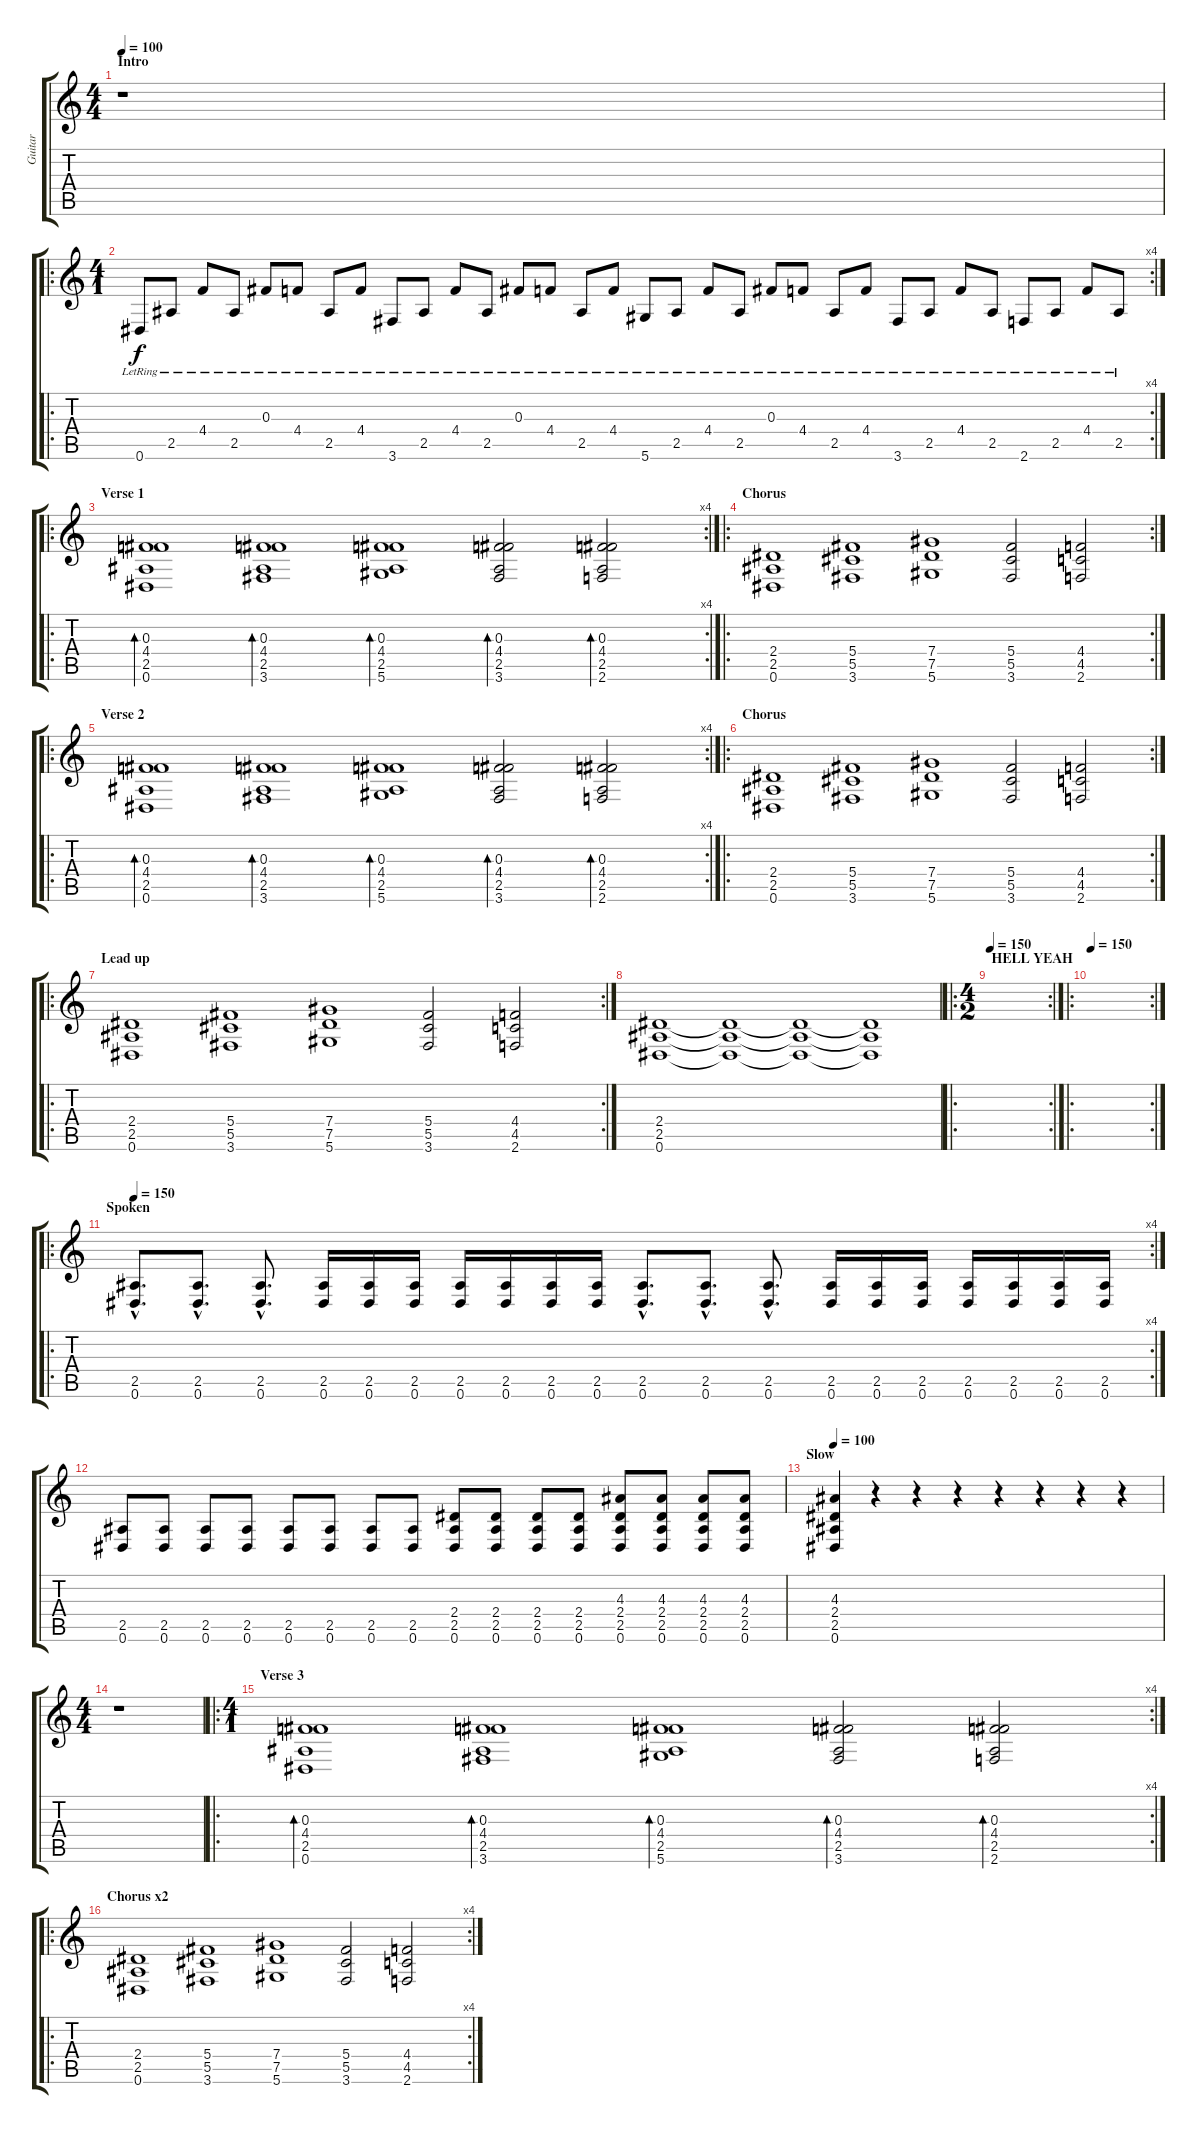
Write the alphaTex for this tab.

\track ("Guitar" "Guitar") {instrument electricguitarclean}
\staff {score tabs}
\tuning (Eb4 Bb3 Gb3 Db3 Ab2 Eb2) {hide}
\ts (4 4)
\section ("" "Intro")
\tempo 100
\clef g2
\ks c
r.1{dy f instrument electricguitarclean} |
\ro
\rc 4
\ts (4 1)
0.6{lr}.8 2.5{lr}.8 4.4{lr}.8 2.5{lr}.8 0.3{lr}.8 4.4{lr}.8 2.5{lr}.8 4.4{lr}.8 3.6{lr}.8 2.5{lr}.8 4.4{lr}.8 2.5{lr}.8 0.3{lr}.8 4.4{lr}.8 2.5{lr}.8 4.4{lr}.8 5.6{lr}.8 2.5{lr}.8 4.4{lr}.8 2.5{lr}.8 0.3{lr}.8 4.4{lr}.8 2.5{lr}.8 4.4{lr}.8 3.6{lr}.8 2.5{lr}.8 4.4{lr}.8 2.5{lr}.8 2.6{lr}.8 2.5{lr}.8 4.4{lr}.8 2.5{lr}.8 |
\ro
\rc 4
\section ("" "Verse 1")
(0.3 4.4 2.5 0.6).1{bd 480} (0.3 4.4 2.5 3.6).1{bd 480} (0.3 4.4 2.5 5.6).1{bd 480} (0.3 4.4 2.5 3.6).2{bd 480} (0.3 4.4 2.5 2.6).2{bd 480} |
\ro
\rc 2
\section ("" "Chorus")
(2.4 2.5 0.6).1{instrument distortionguitar} (5.4 5.5 3.6).1 (7.4 7.5 5.6).1 (5.4 5.5 3.6).2 (4.4 4.5 2.6).2 |
\ro
\rc 4
\section ("" "Verse 2")
(0.3 4.4 2.5 0.6).1{bd 480 instrument electricguitarclean} (0.3 4.4 2.5 3.6).1{bd 480} (0.3 4.4 2.5 5.6).1{bd 480} (0.3 4.4 2.5 3.6).2{bd 480} (0.3 4.4 2.5 2.6).2{bd 480} |
\ro
\rc 2
\section ("" "Chorus")
(2.4 2.5 0.6).1{instrument distortionguitar} (5.4 5.5 3.6).1 (7.4 7.5 5.6).1 (5.4 5.5 3.6).2 (4.4 4.5 2.6).2 |
\ro
\rc 2
\section ("" "Lead up")
(2.4 2.5 0.6).1{instrument distortionguitar} (5.4 5.5 3.6).1 (7.4 7.5 5.6).1 (5.4 5.5 3.6).2 (4.4 4.5 2.6).2 |
(2.4 2.5 0.6).1 (2.4{t} 2.5{t} 0.6{t}).1 (2.4{t} 2.5{t} 0.6{t}).1 (2.4{t} 2.5{t} 0.6{t}).1 |
\ro
\rc 2
\ts (4 2)
\section ("" "HELL YEAH")
\tempo 150
|
\ro
\rc 2
\tempo 150
|
\ro
\rc 4
\section ("" "Spoken")
\tempo 150
(2.5{hac} 0.6{hac}).8{d instrument distortionguitar} (2.5{hac} 0.6{hac}).8{d} (2.5{hac} 0.6{hac}).8{d} (2.5 0.6).16 (2.5 0.6).16 (2.5 0.6).16 (2.5 0.6).16 (2.5 0.6).16 (2.5 0.6).16 (2.5 0.6).16 (2.5{hac} 0.6{hac}).8{d} (2.5{hac} 0.6{hac}).8{d} (2.5{hac} 0.6{hac}).8{d} (2.5 0.6).16 (2.5 0.6).16 (2.5 0.6).16 (2.5 0.6).16 (2.5 0.6).16 (2.5 0.6).16 (2.5 0.6).16 |
(2.5 0.6).8 (2.5 0.6).8 (2.5 0.6).8 (2.5 0.6).8 (2.5 0.6).8 (2.5 0.6).8 (2.5 0.6).8 (2.5 0.6).8 (2.4 2.5 0.6).8 (2.4 2.5 0.6).8 (2.4 2.5 0.6).8 (2.4 2.5 0.6).8 (4.3 2.4 2.5 0.6).8 (4.3 2.4 2.5 0.6).8 (4.3 2.4 2.5 0.6).8 (4.3 2.4 2.5 0.6).8 |
\section ("" "Slow")
\tempo 100
(4.3 2.4 2.5 0.6).4 r.4 r.4 r.4 r.4 r.4 r.4 r.4 |
\ts (4 4)
r.1 |
\ro
\rc 4
\ts (4 1)
\section ("" "Verse 3")
(0.3 4.4 2.5 0.6).1{bd 480 instrument electricguitarclean} (0.3 4.4 2.5 3.6).1{bd 480} (0.3 4.4 2.5 5.6).1{bd 480} (0.3 4.4 2.5 3.6).2{bd 480} (0.3 4.4 2.5 2.6).2{bd 480} |
\ro
\rc 4
\section ("" "Chorus x2")
(2.4 2.5 0.6).1{instrument distortionguitar} (5.4 5.5 3.6).1 (7.4 7.5 5.6).1 (5.4 5.5 3.6).2 (4.4 4.5 2.6).2
